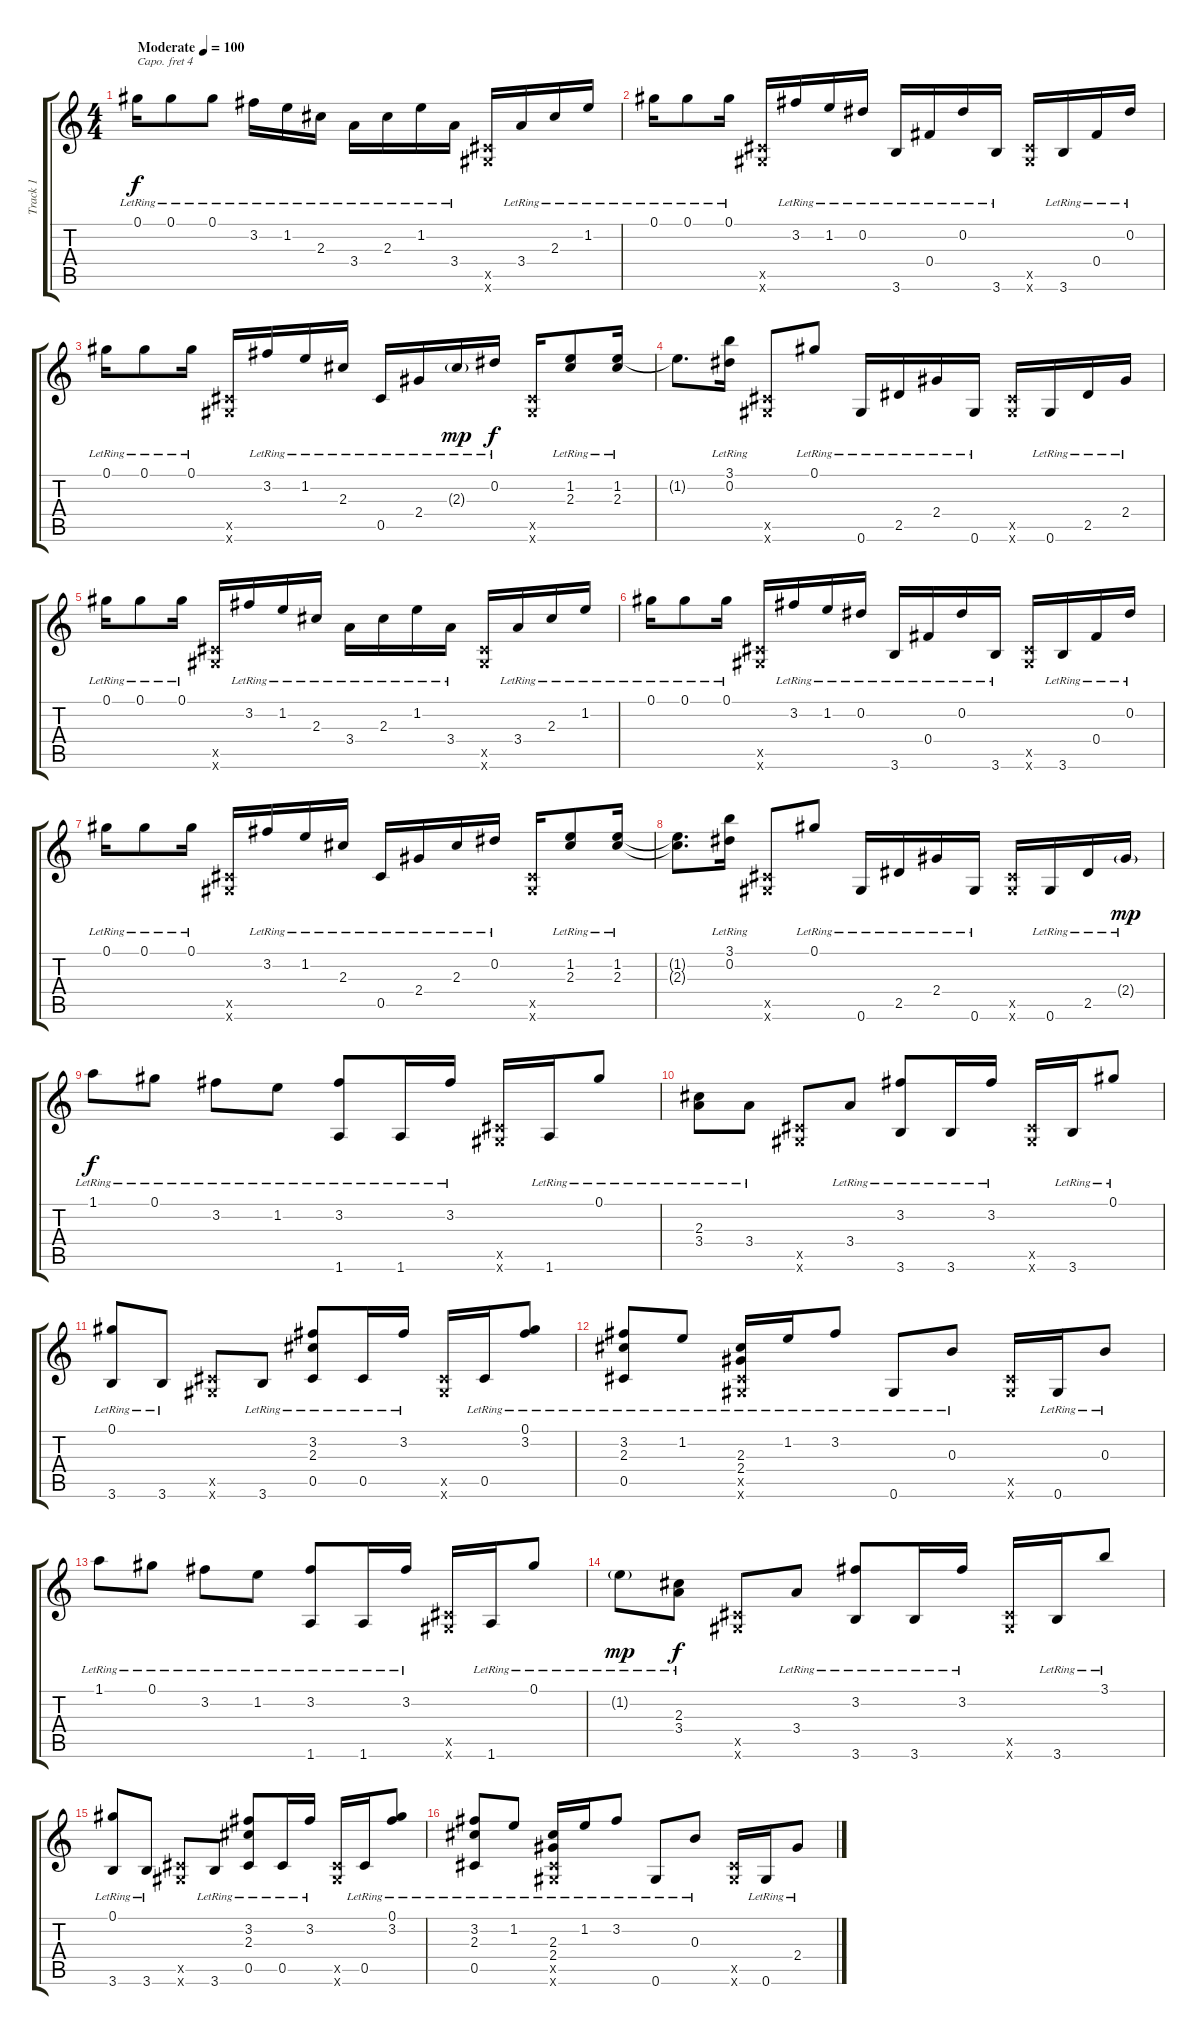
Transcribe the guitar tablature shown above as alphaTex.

\track ("Track 1" "Track 1") {instrument acousticguitarsteel}
\staff {score tabs}
\capo 4
\tuning (E4 B3 G3 D3 A2 E2) {hide}
\ts (4 4)
\tempo (100 "Moderate")
\clef g2
\ks c
0.1{lr}.16{dy f instrument acousticguitarsteel} 0.1{lr}.8 0.1{lr}.8 3.2{lr}.16 1.2{lr}.16 2.3{lr}.16 3.4{lr}.16 2.3{lr}.16 1.2{lr}.16 3.4{lr}.16 (0.5{x} 0.6{x}).16 3.4{lr}.16 2.3{lr}.16 1.2{lr}.16 |
0.1{lr}.16 0.1{lr}.8 0.1{lr}.16 (0.5{x} 0.6{x}).16 3.2{lr}.16 1.2{lr}.16 0.2{lr}.16 3.6{lr}.16 0.4{lr}.16 0.2{lr}.16 3.6{lr}.16 (0.5{x} 0.6{x}).16 3.6{lr}.16 0.4{lr}.16 0.2{lr}.16 |
0.1{lr}.16 0.1{lr}.8 0.1{lr}.16 (0.5{x} 0.6{x}).16 3.2{lr}.16 1.2{lr}.16 2.3{lr}.16 0.5{lr}.16 2.4{lr}.16 2.3{g lr}.16{dy mp} 0.2{lr}.16{dy f} (0.5{x} 0.6{x}).16 (1.2{lr} 2.3{lr}).8 (1.2{lr} 2.3{lr}).16 |
1.2{t}.8{d} (3.1{lr} 0.2{lr}).16 (0.5{x} 0.6{x}).8 0.1{lr}.8 0.6{lr}.16 2.5{lr}.16 2.4{lr}.16 0.6{lr}.16 (0.5{x} 0.6{x}).16 0.6{lr}.16 2.5{lr}.16 2.4{lr}.16 |
0.1{lr}.16 0.1{lr}.8 0.1{lr}.16 (0.5{x} 0.6{x}).16 3.2{lr}.16 1.2{lr}.16 2.3{lr}.16 3.4{lr}.16 2.3{lr}.16 1.2{lr}.16 3.4{lr}.16 (0.5{x} 0.6{x}).16 3.4{lr}.16 2.3{lr}.16 1.2{lr}.16 |
0.1{lr}.16 0.1{lr}.8 0.1{lr}.16 (0.5{x} 0.6{x}).16 3.2{lr}.16 1.2{lr}.16 0.2{lr}.16 3.6{lr}.16 0.4{lr}.16 0.2{lr}.16 3.6{lr}.16 (0.5{x} 0.6{x}).16 3.6{lr}.16 0.4{lr}.16 0.2{lr}.16 |
0.1{lr}.16 0.1{lr}.8 0.1{lr}.16 (0.5{x} 0.6{x}).16 3.2{lr}.16 1.2{lr}.16 2.3{lr}.16 0.5{lr}.16 2.4{lr}.16 2.3{lr}.16 0.2{lr}.16 (0.5{x} 0.6{x}).16 (1.2{lr} 2.3{lr}).8 (1.2{lr} 2.3{lr}).16 |
(1.2{t} 2.3{t}).8{d} (3.1{lr} 0.2{lr}).16 (0.5{x} 0.6{x}).8 0.1{lr}.8 0.6{lr}.16 2.5{lr}.16 2.4{lr}.16 0.6{lr}.16 (0.5{x} 0.6{x}).16 0.6{lr}.16 2.5{lr}.16 2.4{g lr}.16{dy mp} |
1.1{lr}.8{dy f} 0.1{lr}.8 3.2{lr}.8 1.2{lr}.8 (3.2{lr} 1.6{lr}).8 1.6{lr}.16 3.2{lr}.16 (0.5{x} 0.6{x}).16 1.6{lr}.16 0.1{lr}.8 |
(2.3{lr} 3.4{lr}).8 3.4{lr}.8 (0.5{x} 0.6{x}).8 3.4{lr}.8 (3.2{lr} 3.6{lr}).8 3.6{lr}.16 3.2{lr}.16 (0.5{x} 0.6{x}).16 3.6{lr}.16 0.1{lr}.8 |
(0.1{lr} 3.6{lr}).8 3.6{lr}.8 (0.5{x} 0.6{x}).8 3.6{lr}.8 (3.2{lr} 2.3{lr} 0.5{lr}).8 0.5{lr}.16 3.2{lr}.16 (0.5{x} 0.6{x}).16 0.5{lr}.16 (0.1{lr} 3.2{lr}).8 |
(3.2{lr} 2.3{lr} 0.5{lr}).8 1.2{lr}.8 (2.3{lr} 2.4{lr} 0.5{x} 0.6{x}).16 1.2{lr}.16 3.2{lr}.8 0.6{lr}.8 0.3{lr}.8 (0.5{x} 0.6{x}).16 0.6{lr}.16 0.3{lr}.8 |
1.1{lr}.8 0.1{lr}.8 3.2{lr}.8 1.2{lr}.8 (3.2{lr} 1.6{lr}).8 1.6{lr}.16 3.2{lr}.16 (0.5{x} 0.6{x}).16 1.6{lr}.16 0.1{lr}.8 |
1.2{g lr}.8{dy mp} (2.3{lr} 3.4{lr}).8{dy f} (0.5{x} 0.6{x}).8 3.4{lr}.8 (3.2{lr} 3.6{lr}).8 3.6{lr}.16 3.2{lr}.16 (0.5{x} 0.6{x}).16 3.6{lr}.16 3.1{lr}.8 |
(0.1{lr} 3.6{lr}).8 3.6{lr}.8 (0.5{x} 0.6{x}).8 3.6{lr}.8 (3.2{lr} 2.3{lr} 0.5{lr}).8 0.5{lr}.16 3.2{lr}.16 (0.5{x} 0.6{x}).16 0.5{lr}.16 (0.1{lr} 3.2{lr}).8 |
(3.2{lr} 2.3{lr} 0.5{lr}).8 1.2{lr}.8 (2.3{lr} 2.4{lr} 0.5{x} 0.6{x}).16 1.2{lr}.16 3.2{lr}.8 0.6{lr}.8 0.3{lr}.8 (0.5{x} 0.6{x}).16 0.6{lr}.16 2.4{lr}.8
